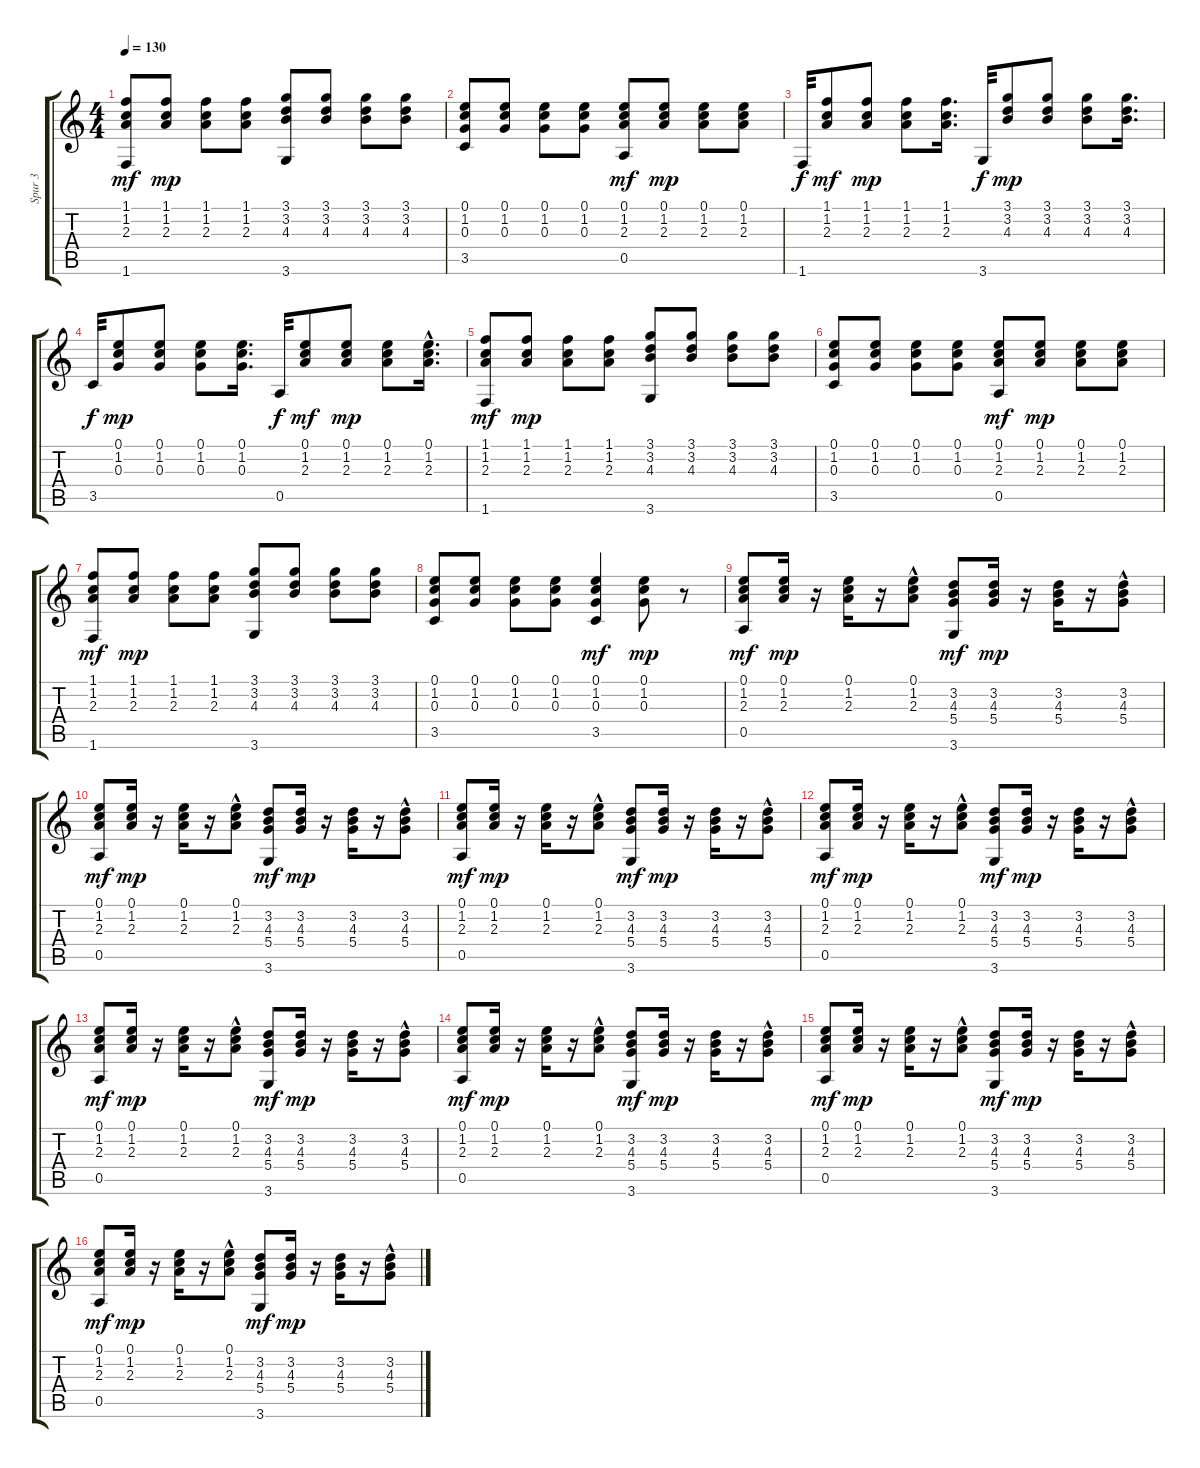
\track ("Spur 3" "Spur 3") {instrument acousticguitarsteel}
\staff {score tabs}
\tuning (E4 B3 G3 D3 A2 E2) {hide}
\ts (4 4)
\tempo 130
\clef g2
\ks c
(1.1 1.2 2.3 1.6).8{dy mf} (1.1 1.2 2.3).8{dy mp} (1.1 1.2 2.3).8 (1.1 1.2 2.3).8 (3.1 3.2 4.3 3.6).8 (3.1 3.2 4.3).8 (3.1 3.2 4.3).8 (3.1 3.2 4.3).8 |
(0.1 1.2 0.3 3.5).8 (0.1 1.2 0.3).8 (0.1 1.2 0.3).8 (0.1 1.2 0.3).8 (0.1 1.2 2.3 0.5).8{dy mf} (0.1 1.2 2.3).8{dy mp} (0.1 1.2 2.3).8 (0.1 1.2 2.3).8 |
1.6.32{dy f} (1.1 1.2 2.3).8{dy mf} (1.1 1.2 2.3).8{dy mp} (1.1 1.2 2.3).8 (1.1 1.2 2.3).16{d} 3.6.32{dy f} (3.1 3.2 4.3).8{dy mp} (3.1 3.2 4.3).8 (3.1 3.2 4.3).8 (3.1 3.2 4.3).16{d} |
3.5.32{dy f} (0.1 1.2 0.3).8{dy mp} (0.1 1.2 0.3).8 (0.1 1.2 0.3).8 (0.1 1.2 0.3).16{d} 0.5.32{dy f} (0.1 1.2 2.3).8{dy mf} (0.1 1.2 2.3).8{dy mp} (0.1 1.2 2.3).8 (0.1 1.2{hac} 2.3{hac}).16{d} |
(1.1 1.2 2.3 1.6).8{dy mf} (1.1 1.2 2.3).8{dy mp} (1.1 1.2 2.3).8 (1.1 1.2 2.3).8 (3.1 3.2 4.3 3.6).8 (3.1 3.2 4.3).8 (3.1 3.2 4.3).8 (3.1 3.2 4.3).8 |
(0.1 1.2 0.3 3.5).8 (0.1 1.2 0.3).8 (0.1 1.2 0.3).8 (0.1 1.2 0.3).8 (0.1 1.2 2.3 0.5).8{dy mf} (0.1 1.2 2.3).8{dy mp} (0.1 1.2 2.3).8 (0.1 1.2 2.3).8 |
(1.1 1.2 2.3 1.6).8{dy mf} (1.1 1.2 2.3).8{dy mp} (1.1 1.2 2.3).8 (1.1 1.2 2.3).8 (3.1 3.2 4.3 3.6).8 (3.1 3.2 4.3).8 (3.1 3.2 4.3).8 (3.1 3.2 4.3).8 |
(0.1 1.2 0.3 3.5).8 (0.1 1.2 0.3).8 (0.1 1.2 0.3).8 (0.1 1.2 0.3).8 (0.1 1.2 0.3 3.5).4{dy mf} (0.1 1.2 0.3).8{dy mp} r.8 |
(0.1 1.2 2.3 0.5).8{dy mf} (0.1 1.2 2.3).16{dy mp} r.16 (0.1 1.2 2.3).16 r.16 (0.1{hac} 1.2{hac} 2.3{hac}).8 (3.2 4.3 5.4 3.6).8{dy mf} (3.2 4.3 5.4).16{dy mp} r.16 (3.2 4.3 5.4).16 r.16 (3.2{hac} 4.3{hac} 5.4{hac}).8 |
(0.1 1.2 2.3 0.5).8{dy mf} (0.1 1.2 2.3).16{dy mp} r.16 (0.1 1.2 2.3).16 r.16 (0.1{hac} 1.2{hac} 2.3{hac}).8 (3.2 4.3 5.4 3.6).8{dy mf} (3.2 4.3 5.4).16{dy mp} r.16 (3.2 4.3 5.4).16 r.16 (3.2{hac} 4.3{hac} 5.4{hac}).8 |
(0.1 1.2 2.3 0.5).8{dy mf} (0.1 1.2 2.3).16{dy mp} r.16 (0.1 1.2 2.3).16 r.16 (0.1{hac} 1.2{hac} 2.3{hac}).8 (3.2 4.3 5.4 3.6).8{dy mf} (3.2 4.3 5.4).16{dy mp} r.16 (3.2 4.3 5.4).16 r.16 (3.2{hac} 4.3{hac} 5.4{hac}).8 |
(0.1 1.2 2.3 0.5).8{dy mf} (0.1 1.2 2.3).16{dy mp} r.16 (0.1 1.2 2.3).16 r.16 (0.1{hac} 1.2{hac} 2.3{hac}).8 (3.2 4.3 5.4 3.6).8{dy mf} (3.2 4.3 5.4).16{dy mp} r.16 (3.2 4.3 5.4).16 r.16 (3.2{hac} 4.3{hac} 5.4{hac}).8 |
(0.1 1.2 2.3 0.5).8{dy mf} (0.1 1.2 2.3).16{dy mp} r.16 (0.1 1.2 2.3).16 r.16 (0.1{hac} 1.2{hac} 2.3{hac}).8 (3.2 4.3 5.4 3.6).8{dy mf} (3.2 4.3 5.4).16{dy mp} r.16 (3.2 4.3 5.4).16 r.16 (3.2{hac} 4.3{hac} 5.4{hac}).8 |
(0.1 1.2 2.3 0.5).8{dy mf} (0.1 1.2 2.3).16{dy mp} r.16 (0.1 1.2 2.3).16 r.16 (0.1{hac} 1.2{hac} 2.3{hac}).8 (3.2 4.3 5.4 3.6).8{dy mf} (3.2 4.3 5.4).16{dy mp} r.16 (3.2 4.3 5.4).16 r.16 (3.2{hac} 4.3{hac} 5.4{hac}).8 |
(0.1 1.2 2.3 0.5).8{dy mf} (0.1 1.2 2.3).16{dy mp} r.16 (0.1 1.2 2.3).16 r.16 (0.1{hac} 1.2{hac} 2.3{hac}).8 (3.2 4.3 5.4 3.6).8{dy mf} (3.2 4.3 5.4).16{dy mp} r.16 (3.2 4.3 5.4).16 r.16 (3.2{hac} 4.3{hac} 5.4{hac}).8 |
(0.1 1.2 2.3 0.5).8{dy mf} (0.1 1.2 2.3).16{dy mp} r.16 (0.1 1.2 2.3).16 r.16 (0.1{hac} 1.2{hac} 2.3{hac}).8 (3.2 4.3 5.4 3.6).8{dy mf} (3.2 4.3 5.4).16{dy mp} r.16 (3.2 4.3 5.4).16 r.16 (3.2 4.3{hac} 5.4{hac}).8
